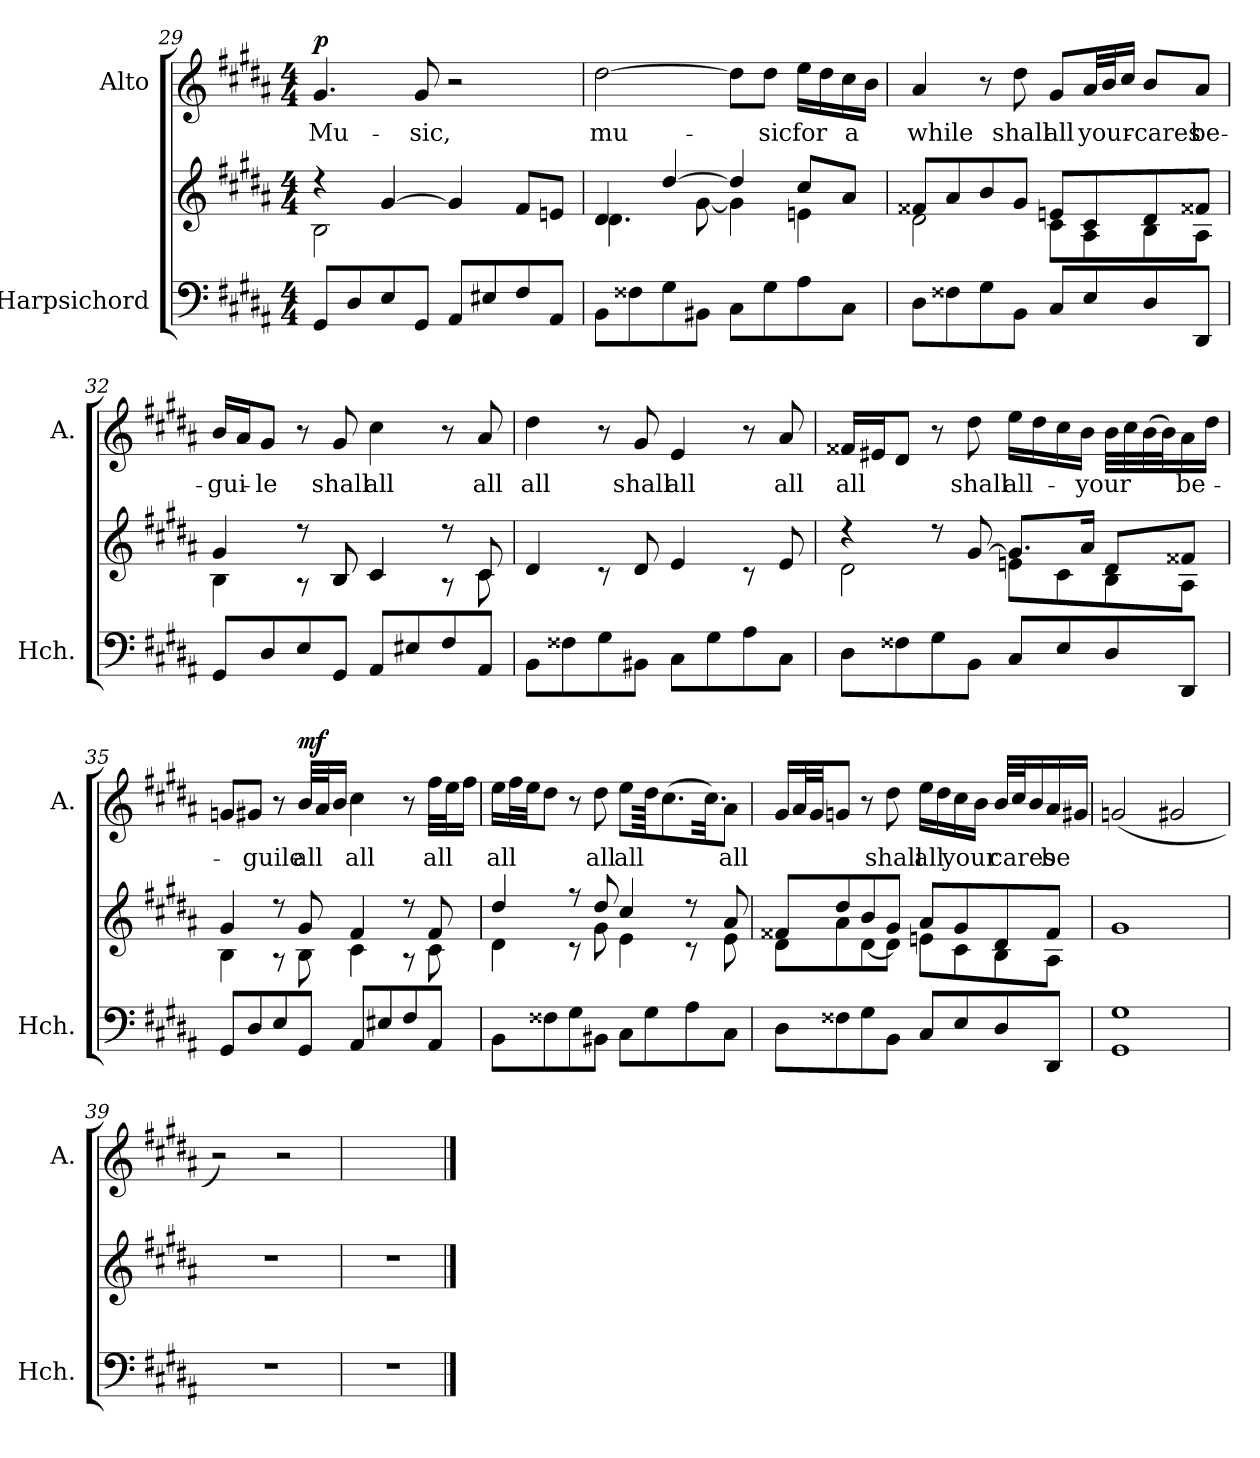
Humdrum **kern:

**kern	**kern	**kern	**text	**dynam
*part2	*part2	*part1	*part1	*part1
*staff3	*staff2	*staff1	*staff1	*staff1
*I"Harpsichord	*	*I"Alto	*	*
*I'Hch.	*	*I'A.	*	*
*clefF4	*clefG2	*clefG2	*	*
*k[f#c#g#d#a#]	*k[f#c#g#d#a#]	*k[f#c#g#d#a#]	*	*
*M4/4	*M4/4	*M4/4	*	*
=29	=29	=29	=29	=29
*	*^	*	*	*
!	!	!	!	!LO:LY:b	!LO:DY:a
8GG#/L	4r	2B\	4.g#/	Mu-	p
8D#/	.	.	.	.	.
8E/	[4g#/	.	.	.	.
!	!	!	!	!LO:LY:b	!
8GG#/J	.	.	8g#/	-sic,	.
8AA#/L	4g#/]	2ryy	2r	.	.
8E#X/	.	.	.	.	.
8F#/	8f#/L	.	.	.	.
8AA#/J	8en/J	.	.	.	.
=30	=30	=30	=30	=30	=30
!	!	!	!	!LO:LY:b	!
8BB\L	4d#/	4.d#\	[2dd#\	mu-	.
8F##X\	.	.	.	.	.
8G#\	[4dd#/	.	.	.	.
8BB#X\J	.	[8g#\	.	.	.
8C#\L	4dd#/]	4g#\]	8dd#\L]	.	.
!	!	!	!	!LO:LY:b	!
8G#\	.	.	8dd#\J	-sic	.
!	!	!	!	!LO:LY:b	!
8A#\	8cc#/L	4en\	16ee\LL	for	.
.	.	.	16dd#\	.	.
!	!	!	!	!LO:LY:b	!
8C#\J	8a#/J	.	16cc#\	a	.
.	.	.	16b\JJ	.	.
=31	=31	=31	=31	=31	=31
!	!	!	!	!LO:LY:b	!
8D#\L	8f##X/L	2d#\	4a#/	while	.
8F##X\	8a#/	.	.	.	.
8G#\	8b/	.	8r	.	.
!	!	!	!	!LO:LY:b	!
8BB\J	8g#/J	.	8dd#\	shall	.
!	!	!	!	!LO:LY:b	!
8C#/L	8en/L	8c#\L	8g#/L	all	.
!	!	!	!	!LO:LY:b	!
8E/	8c#/	8A#\	32a#/LL	your-	.
.	.	.	32b/J	.	.
.	.	.	16cc#/JJ	.	.
!	!	!	!	!LO:LY:b	!
8D#/	8d#/	8B\	8b/L	-cares	.
!	!	!	!	!LO:LY:b	!
8DD#/J	8f##X/J	8A#\J	8a#/J	be-	.
!!LO:PB:g=z
=32	=32	=32	=32	=32	=32
!	!	!	!	!LO:LY:b	!
8GG#/L	4g#/	4B\	16b/LL	-gui-	.
.	.	.	16a#/J	.	.
!	!	!	!	!LO:LY:b	!
8D#/	.	.	8g#/J	-le	.
8E/	8r	8r	8r	.	.
!	!	!	!	!LO:LY:b	!
8GG#/J	8B/	8B/	8g#/	shall	.
!	!	!	!	!LO:LY:b	!
8AA#/L	4c#/	4c#/	4cc#\	all	.
8E#X/	.	.	.	.	.
8F#/	8r	8r	8r	.	.
!	!	!	!	!LO:LY:b	!
8AA#/J	8c#/	8c#\	8a#/	all	.
=33	=33	=33	=33	=33	=33
!	!	!	!	!LO:LY:b	!
8BB\L	1ryy	4d#/	4dd#\	all	.
8F##X\	.	.	.	.	.
8G#\	.	8r	8r	.	.
!	!	!	!	!LO:LY:b	!
8BB#X\J	.	8d#/	8g#/	shall	.
!	!	!	!	!LO:LY:b	!
8C#\L	.	4e/	4e/	all	.
8G#\	.	.	.	.	.
8A#\	.	8r	8r	.	.
!	!	!	!	!LO:LY:b	!
8C#\J	.	8e/	8a#/	all	.
=34	=34	=34	=34	=34	=34
!	!	!	!	!LO:LY:b	!
8D#\L	4r	2d#\	16f##X/LL	all	.
.	.	.	16e#X/J	.	.
8F##X\	.	.	8d#/J	.	.
8G#\	8r	.	8r	.	.
!	!	!	!	!LO:LY:b	!
8BB\J	[8g#/	.	8dd#\	shall	.
!	!	!	!	!LO:LY:b	!
8C#/L	8.g#/L]	8en\L	16ee\LL	all-	.
.	.	.	16dd#\	.	.
8E/	.	8c#\	16cc#\	.	.
!	!	!	!	!LO:LY:b	!
.	16a#/Jk	.	16b\JJ	-your	.
8D#/	8d#/L	8B\	32b\LLL	.	.
.	.	.	32cc#\	.	.
.	.	.	(>32b\	.	.
.	.	.	32b\J)	.	.
!	!	!	!	!LO:LY:b	!
8DD#/J	8f##X/J	8A#\J	16a#\	be-	.
.	.	.	16dd#\JJ	.	.
=35	=35	=35	=35	=35	=35
8GG#/L	4g#/	4B\	8gn/L	.	.
!	!	!	!	!LO:LY:b	!
8D#/	.	.	8g#X/J	-guile	.
8E/	8r	8r	8r	.	.
!	!	!	!	!LO:LY:b	!LO:DY:a
8GG#/J	8g#/	8B\	32b/LLL	all	mf
.	.	.	32a#/J	.	.
.	.	.	16b/JJ	.	.
!	!	!	!	!LO:LY:b	!
8AA#/L	4f#/	4c#\	4cc#\	all	.
8E#X/	.	.	.	.	.
8F#/	8r	8r	8r	.	.
!	!	!	!	!LO:LY:b	!
8AA#/J	8f#/	8c#\	32ff#\LLL	all	.
.	.	.	32ee\J	.	.
.	.	.	16ff#\JJ	.	.
!!LO:LB:g=z
=36	=36	=36	=36	=36	=36
!	!	!	!	!LO:LY:b	!
8BB\L	4dd#/	4d#\	16ee\LL	all	.
.	.	.	32ff#\L	.	.
.	.	.	32ee\JJ	.	.
8F##X\	.	.	8dd#\J	.	.
8G#\	8r	8r	8r	.	.
!	!	!	!	!LO:LY:b	!
8BB#X\J	8dd#/	8g#\	8dd#\	all	.
!	!	!	!	!LO:LY:b	!
8C#\L	4cc#/	4e\	8ee\L	all	.
8G#\	.	.	64dd#\KKK	.	.
.	.	.	(>8.cc#\	.	.
8A#\	8r	8r	.	.	.
.	.	.	32.cc#\KK)	.	.
!	!	!	!	!LO:LY:b	!
8C#\J	8a#/	8e\	8a#\J	all	.
=37	=37	=37	=37	=37	=37
8D#\L	8f##X/L	8d#\L	16g#/LL	.	.
.	.	.	32a#/L	.	.
.	.	.	32g#/JJ	.	.
8F##X\	8dd#/	8a#\	8gn/J	.	.
8G#\	8b/	[8d#\	8r	.	.
!	!	!	!	!LO:LY:b	!
8BB\J	8g#/J	8d#\J]	8dd#\	shall	.
!	!	!	!	!LO:LY:b	!
8C#/L	8a#/L	8en\L	16ee\LL	all	.
.	.	.	16dd#\	.	.
!	!	!	!	!LO:LY:b	!
8E/	8g#/	8c#\	16cc#\	your	.
.	.	.	16b\JJ	.	.
!	!	!	!	!LO:LY:b	!
8D#/	8d#/	8B\	32b/LLL	cares	.
.	.	.	32cc#/J	.	.
.	.	.	16b/	.	.
!	!	!	!	!LO:LY:b	!
8DD#/J	8f##/J	8A#\J	16a#/	be	.
.	.	.	16g#X/JJ	.	.
*	*v	*v	*	*	*
=38	=38	=38	=38	=38
1GG# 1G#	1g#	(<2gn/	.	.
.	.	2g#X/	.	.
=39	=39	=39	=39	=39
1r	1r	2r)	.	.
.	.	2r	.	.
=40	=40	=40	=40	=40
1r	1r	1ryy	.	.
==	==	==	==	==
*-	*-	*-	*-	*-
